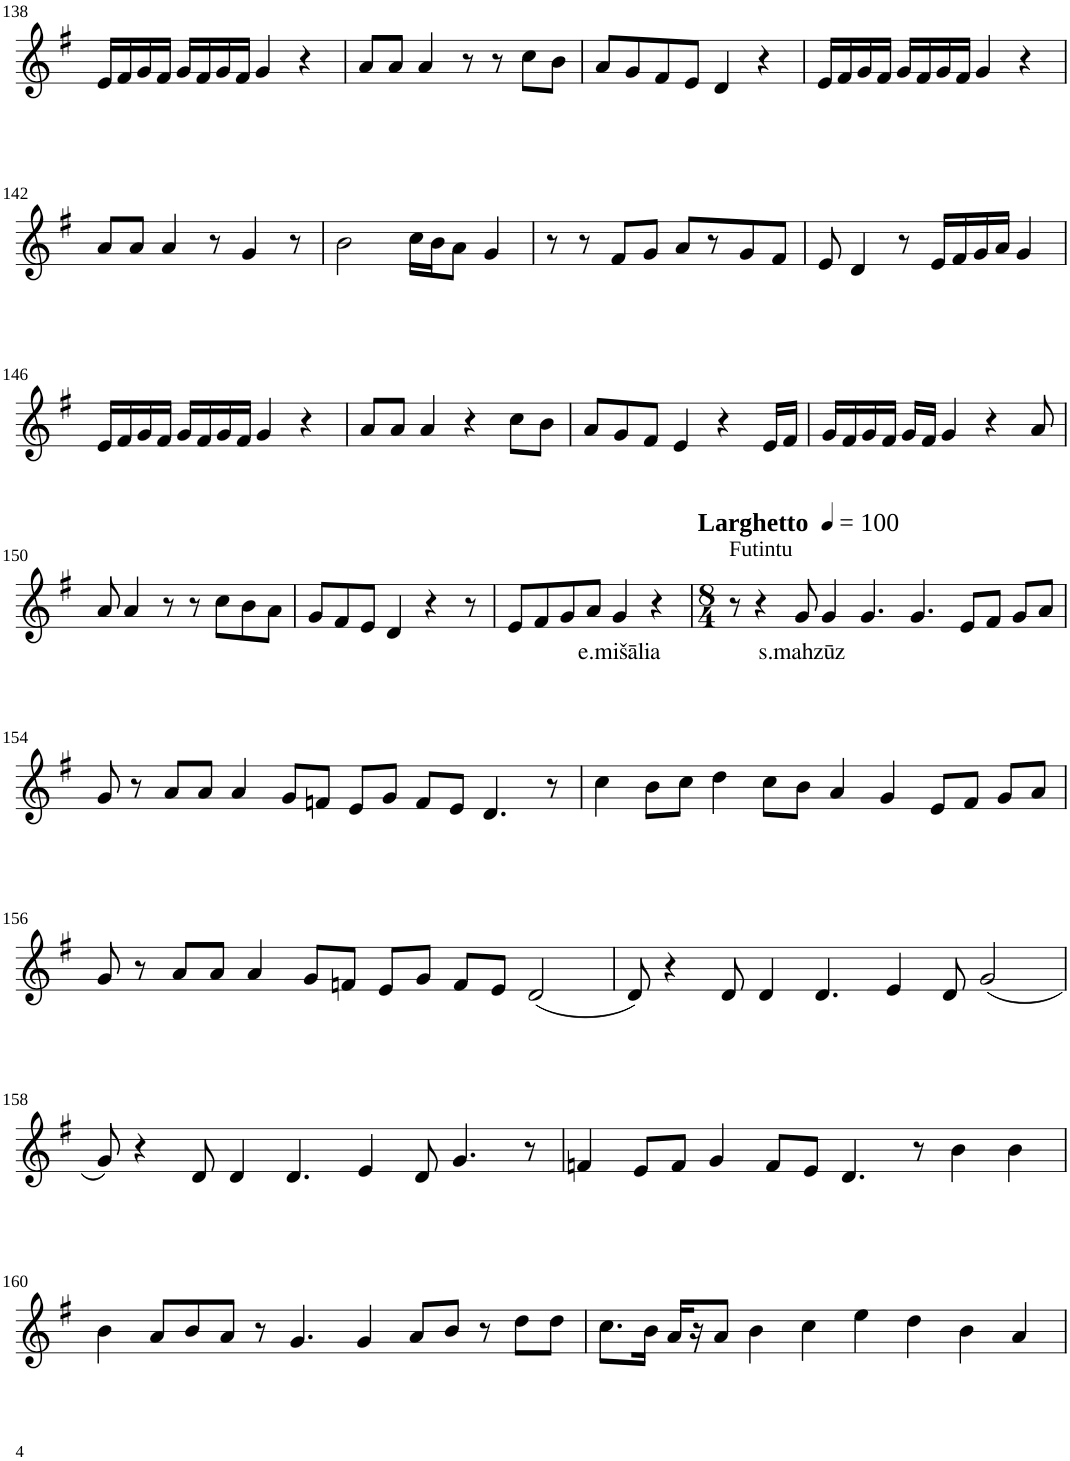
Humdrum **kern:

**kern	**text
*part1	*part1
*staff1	*staff1
*I"Violin	*
!!LO:PB:g=z
*clefG2	*
*k[f#]	*
*G:	*
*M4/4	*
=138	=138
16e/LL	.
16f#/	.
16g/	.
16f#/JJ	.
16g/LL	.
16f#/	.
16g/	.
16f#/JJ	.
4g/	.
4r	.
=139	=139
8a/L	.
8a/J	.
4a/	.
8r	.
8r	.
8cc\L	.
8b\J	.
=140	=140
8a/L	.
8g/	.
8f#/	.
8e/J	.
4d/	.
4r	.
=141	=141
16e/LL	.
16f#/	.
16g/	.
16f#/JJ	.
16g/LL	.
16f#/	.
16g/	.
16f#/JJ	.
4g/	.
4r	.
!!LO:LB:g=z
=142	=142
8a/L	.
8a/J	.
4a/	.
8r	.
4g/	.
8r	.
=143	=143
2b\	.
16cc\LL	.
16b\J	.
8a\J	.
4g/	.
=144	=144
8r	.
8r	.
8f#/L	.
8g/J	.
8a/L	.
8r	.
8g/	.
8f#/J	.
=145	=145
8e/	.
4d/	.
8r	.
16e/LL	.
16f#/	.
16g/	.
16a/JJ	.
4g/	.
!!LO:LB:g=z
=146	=146
16e/LL	.
16f#/	.
16g/	.
16f#/JJ	.
16g/LL	.
16f#/	.
16g/	.
16f#/JJ	.
4g/	.
4r	.
=147	=147
8a/L	.
8a/J	.
4a/	.
4r	.
8cc\L	.
8b\J	.
=148	=148
8a/L	.
8g/	.
8f#/J	.
4e/	.
4r	.
16e/LL	.
16f#/JJ	.
=149	=149
16g/LL	.
16f#/	.
16g/	.
16f#/JJ	.
16g/LL	.
16f#/JJ	.
4g/	.
4r	.
8a/	.
!!LO:LB:g=z
=150	=150
8a/	.
4a/	.
8r	.
8r	.
8cc\L	.
8b\	.
8a\J	.
=151	=151
8g/L	.
8f#/	.
8e/J	.
4d/	.
4r	.
8r	.
=152	=152
8e/L	.
8f#/	.
8g/	.
8a/J	.
!	!LO:LY:b
4g/	e.mišālia
4r	.
=153	=153
*M8/4	*
*MM100	*
!LO:TX:a:B:t=Larghetto	!
!LO:TX:a:t=Futintu	!
8r	.
4r	.
!	!LO:LY:b
8g/	s.mahzūz
4g/	.
4.g/	.
4.g/	.
8e/L	.
8f#/J	.
8g/L	.
8a/J	.
!!LO:LB:g=z
=154	=154
8g/	.
8r	.
8a/L	.
8a/J	.
4a/	.
8g/L	.
8fn/J	.
8e/L	.
8g/J	.
8f/L	.
8e/J	.
4.d/	.
8r	.
=155	=155
4cc\	.
8b\L	.
8cc\J	.
4dd\	.
8cc\L	.
8b\J	.
4a/	.
4g/	.
8e/L	.
8f#/J	.
8g/L	.
8a/J	.
!!LO:LB:g=z
=156	=156
8g/	.
8r	.
8a/L	.
8a/J	.
4a/	.
8g/L	.
8fn/J	.
8e/L	.
8g/J	.
8f/L	.
8e/J	.
(2d/	.
=157	=157
8d/)	.
4r	.
8d/	.
4d/	.
4.d/	.
4e/	.
8d/	.
(2g/	.
!!LO:LB:g=z
=158	=158
8g/)	.
4r	.
8d/	.
4d/	.
4.d/	.
4e/	.
8d/	.
4.g/	.
8r	.
=159	=159
4fn/	.
8e/L	.
8f/J	.
4g/	.
8f/L	.
8e/J	.
4.d/	.
8r	.
4b\	.
4b\	.
!!LO:LB:g=z
=160	=160
4b\	.
8a/L	.
8b/	.
8a/J	.
8r	.
4.g/	.
4g/	.
8a/L	.
8b/J	.
8r	.
8dd\L	.
8dd\J	.
=161	=161
8.cc\L	.
16b\Jk	.
16a/LL	.
16r	.
8a/J	.
4b\	.
4cc\	.
4ee\	.
4dd\	.
4b\	.
4a/	.
=	=
*-	*-
